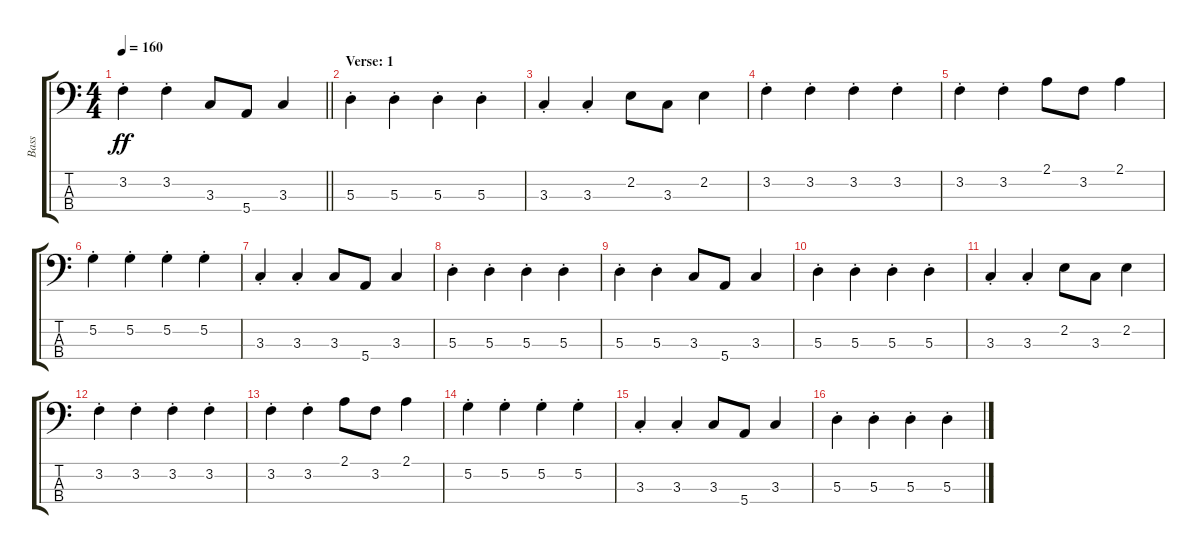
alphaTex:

\track ("Bass" "Bass") {instrument electricbassfinger}
\staff {score tabs}
\tuning (G2 D2 A1 E1) {hide}
\ts (4 4)
\tempo 160
\clef f4
\barLineRight lightlight
\ks c
3.2{st}.4{dy ff} 3.2{st}.4 3.3.8 5.4.8 3.3.4 |
\section ("" "Verse: 1")
5.3{st}.4 5.3{st}.4 5.3{st}.4 5.3{st}.4 |
3.3{st}.4 3.3{st}.4 2.2.8 3.3.8 2.2.4 |
3.2{st}.4 3.2{st}.4 3.2{st}.4 3.2{st}.4 |
3.2{st}.4 3.2{st}.4 2.1.8 3.2.8 2.1.4 |
5.2{st}.4 5.2{st}.4 5.2{st}.4 5.2{st}.4 |
3.3{st}.4 3.3{st}.4 3.3.8 5.4.8 3.3.4 |
5.3{st}.4 5.3{st}.4 5.3{st}.4 5.3{st}.4 |
5.3{st}.4 5.3{st}.4 3.3.8 5.4.8 3.3.4 |
5.3{st}.4 5.3{st}.4 5.3{st}.4 5.3{st}.4 |
3.3{st}.4 3.3{st}.4 2.2.8 3.3.8 2.2.4 |
3.2{st}.4 3.2{st}.4 3.2{st}.4 3.2{st}.4 |
3.2{st}.4 3.2{st}.4 2.1.8 3.2.8 2.1.4 |
5.2{st}.4 5.2{st}.4 5.2{st}.4 5.2{st}.4 |
3.3{st}.4 3.3{st}.4 3.3.8 5.4.8 3.3.4 |
5.3{st}.4 5.3{st}.4 5.3{st}.4 5.3{st}.4
